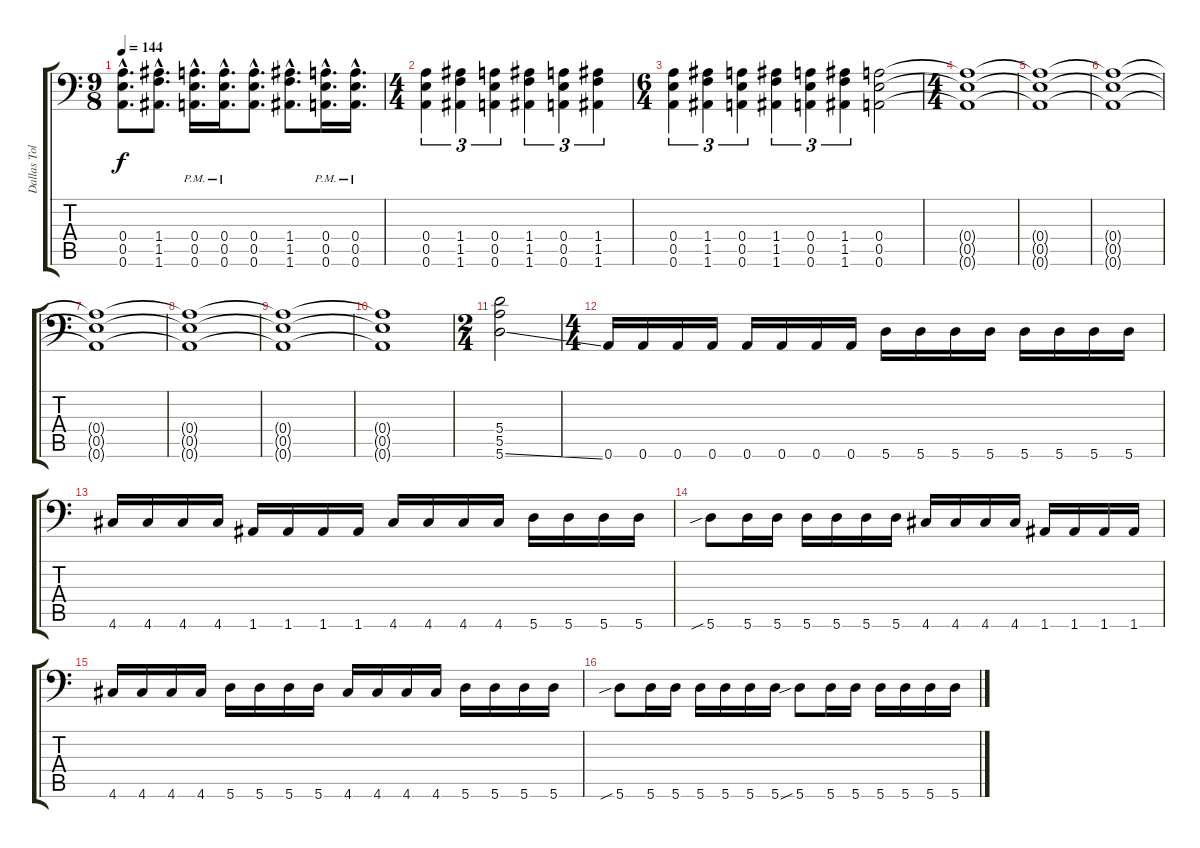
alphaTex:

\track ("Dallas Toler-Wade" "Dallas Tol") {instrument distortionguitar}
\staff {score tabs}
\tuning (B3 Gb3 D3 A2 E2 A1) {hide}
\ts (9 8)
\tempo 144
\clef f4
\ks c
(0.4{hac} 0.5{hac} 0.6{hac}).8{d dy f} (1.4{hac} 1.5{hac} 1.6{hac}).8{d} (0.4{hac pm} 0.5{hac pm} 0.6{hac pm}).16{d} (0.4{hac pm} 0.5{hac pm} 0.6{hac pm}).16{d} (0.4{hac} 0.5{hac} 0.6{hac}).8{d} (1.4{hac} 1.5{hac} 1.6{hac}).8{d} (0.4{hac pm} 0.5{hac pm} 0.6{hac pm}).16{d} (0.4{hac pm} 0.5{hac pm} 0.6{hac pm}).16{d} |
\ts (4 4)
(0.4 0.5 0.6).4{tu (3 2)} (1.4 1.5 1.6).4{tu (3 2)} (0.4 0.5 0.6).4{tu (3 2)} (1.4 1.5 1.6).4{tu (3 2)} (0.4 0.5 0.6).4{tu (3 2)} (1.4 1.5 1.6).4{tu (3 2)} |
\ts (6 4)
(0.4 0.5 0.6).4{tu (3 2)} (1.4 1.5 1.6).4{tu (3 2)} (0.4 0.5 0.6).4{tu (3 2)} (1.4 1.5 1.6).4{tu (3 2)} (0.4 0.5 0.6).4{tu (3 2)} (1.4 1.5 1.6).4{tu (3 2)} (0.4 0.5 0.6).2 |
\ts (4 4)
(0.4{t} 0.5{t} 0.6{t}).1 |
(0.4{t} 0.5{t} 0.6{t}).1 |
(0.4{t} 0.5{t} 0.6{t}).1 |
(0.4{t} 0.5{t} 0.6{t}).1 |
(0.4{t} 0.5{t} 0.6{t}).1 |
(0.4{t} 0.5{t} 0.6{t}).1 |
(0.4{t} 0.5{t} 0.6{t}).1 |
\ts (2 4)
(5.4 5.5 5.6{ss}).2 |
\ts (4 4)
0.6.16 0.6.16 0.6.16 0.6.16 0.6.16 0.6.16 0.6.16 0.6.16 5.6.16 5.6.16 5.6.16 5.6.16 5.6.16 5.6.16 5.6.16 5.6.16 |
4.6.16 4.6.16 4.6.16 4.6.16 1.6.16 1.6.16 1.6.16 1.6.16 4.6.16 4.6.16 4.6.16 4.6.16 5.6.16 5.6.16 5.6.16 5.6.16 |
5.6{sib}.8 5.6.16 5.6.16 5.6.16 5.6.16 5.6.16 5.6.16 4.6.16 4.6.16 4.6.16 4.6.16 1.6.16 1.6.16 1.6.16 1.6.16 |
4.6.16 4.6.16 4.6.16 4.6.16 5.6.16 5.6.16 5.6.16 5.6.16 4.6.16 4.6.16 4.6.16 4.6.16 5.6.16 5.6.16 5.6.16 5.6.16 |
5.6{sib}.8 5.6.16 5.6.16 5.6.16 5.6.16 5.6.16 5.6.16 5.6{sib}.8 5.6.16 5.6.16 5.6.16 5.6.16 5.6.16 5.6.16
